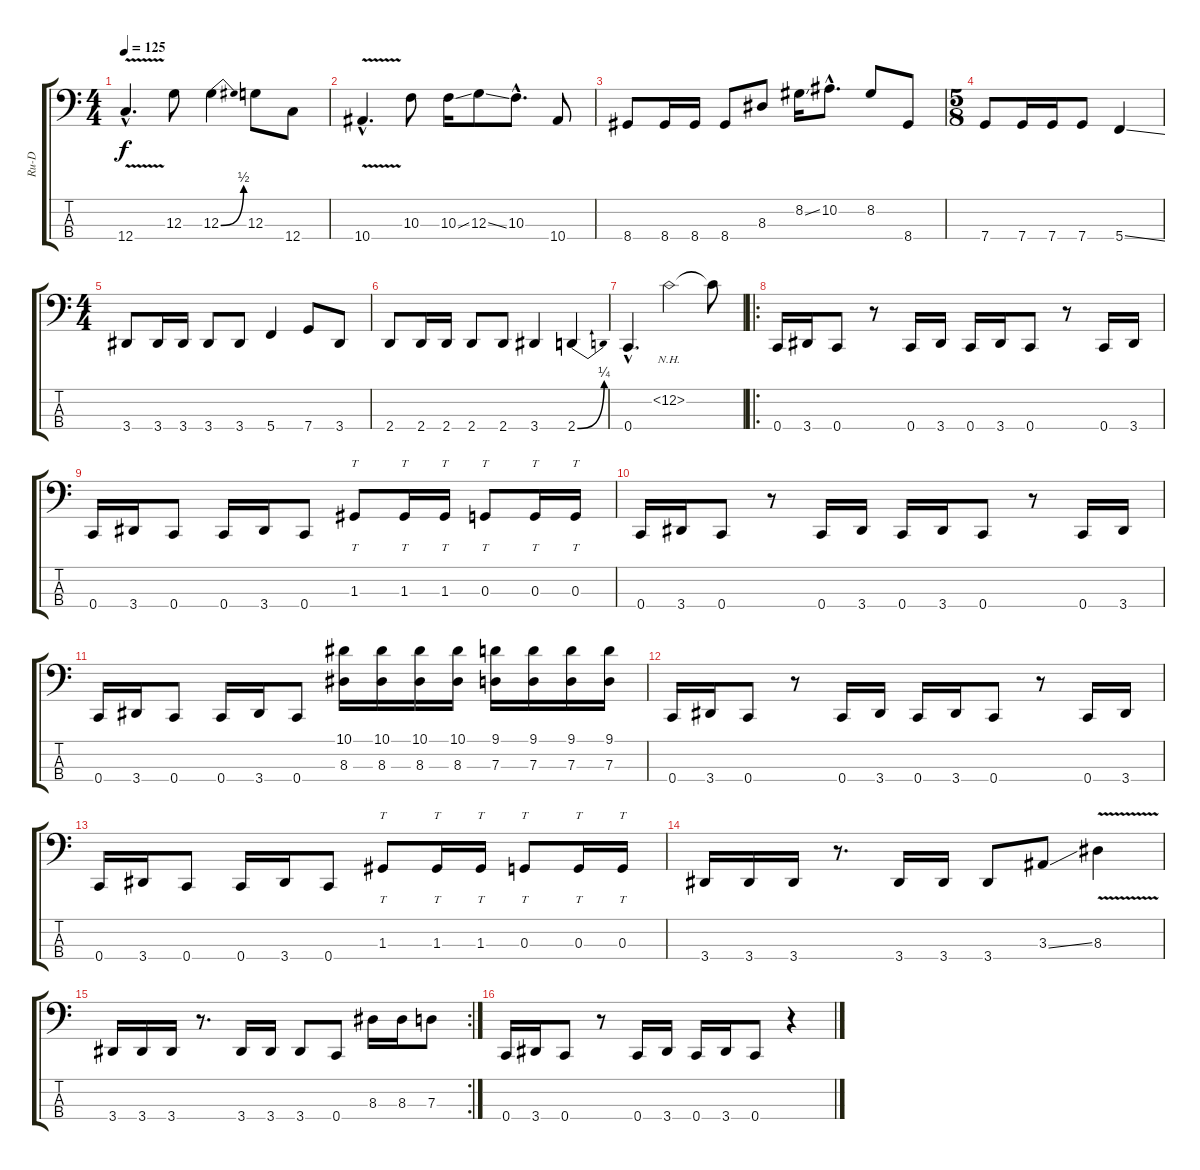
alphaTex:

\track ("Ru-D" "Ru-D") {instrument electricbassfinger}
\staff {score tabs}
\tuning (F2 C2 G1 C1) {hide}
\ts (4 4)
\tempo 125
\clef f4
\ks c
12.4{v hac}.4{d dy f} 12.3.8 12.3{be (bend 0 0 60 2)}.4 12.3.8 12.4.8 |
10.4{v hac}.4{d} 10.3.8 10.3{ss}.16 12.3{ss}.8 10.3{hac}.8{d} 10.4.8 |
8.4.8 8.4.16 8.4.16 8.4.8 8.3.8 8.2{ss}.16 10.2{hac}.8{d} 8.2.8 8.4.8 |
\ts (5 8)
7.4.8 7.4.16 7.4.16 7.4.8 5.4{ss}.4 |
\ts (4 4)
3.4.8 3.4.16 3.4.16 3.4.8 3.4.8 5.4.4 7.4.8 3.4.8 |
2.4.8 2.4.16 2.4.16 2.4.8 2.4.8 3.4.4 2.4{be (bend 0 0 60 1)}.4 |
0.4{hac}.4{d} 12.2{nh}.2 12.2{t}.8 |
\ro
0.4.16 3.4.16 0.4.8 r.8 0.4.16 3.4.16 0.4.16 3.4.16 0.4.8 r.8 0.4.16 3.4.16 |
0.4.16 3.4.16 0.4.8 0.4.16 3.4.16 0.4.8 1.3.8{tt} 1.3.16{tt} 1.3.16{tt} 0.3.8{tt} 0.3.16{tt} 0.3.16{tt} |
0.4.16 3.4.16 0.4.8 r.8 0.4.16 3.4.16 0.4.16 3.4.16 0.4.8 r.8 0.4.16 3.4.16 |
0.4.16 3.4.16 0.4.8 0.4.16 3.4.16 0.4.8 (10.1 8.3).16 (10.1 8.3).16 (10.1 8.3).16 (10.1 8.3).16 (9.1 7.3).16 (9.1 7.3).16 (9.1 7.3).16 (9.1 7.3).16 |
0.4.16 3.4.16 0.4.8 r.8 0.4.16 3.4.16 0.4.16 3.4.16 0.4.8 r.8 0.4.16 3.4.16 |
0.4.16 3.4.16 0.4.8 0.4.16 3.4.16 0.4.8 1.3.8{tt} 1.3.16{tt} 1.3.16{tt} 0.3.8{tt} 0.3.16{tt} 0.3.16{tt} |
3.4.16 3.4.16 3.4.16 r.8{d} 3.4.16 3.4.16 3.4.8 3.3{ss}.8 8.3{v}.4 |
\rc 2
3.4.16 3.4.16 3.4.16 r.8{d} 3.4.16 3.4.16 3.4.8 0.4.8 8.3.16 8.3.16 7.3.8 |
0.4.16 3.4.16 0.4.8 r.8 0.4.16 3.4.16 0.4.16 3.4.16 0.4.8 r.4
